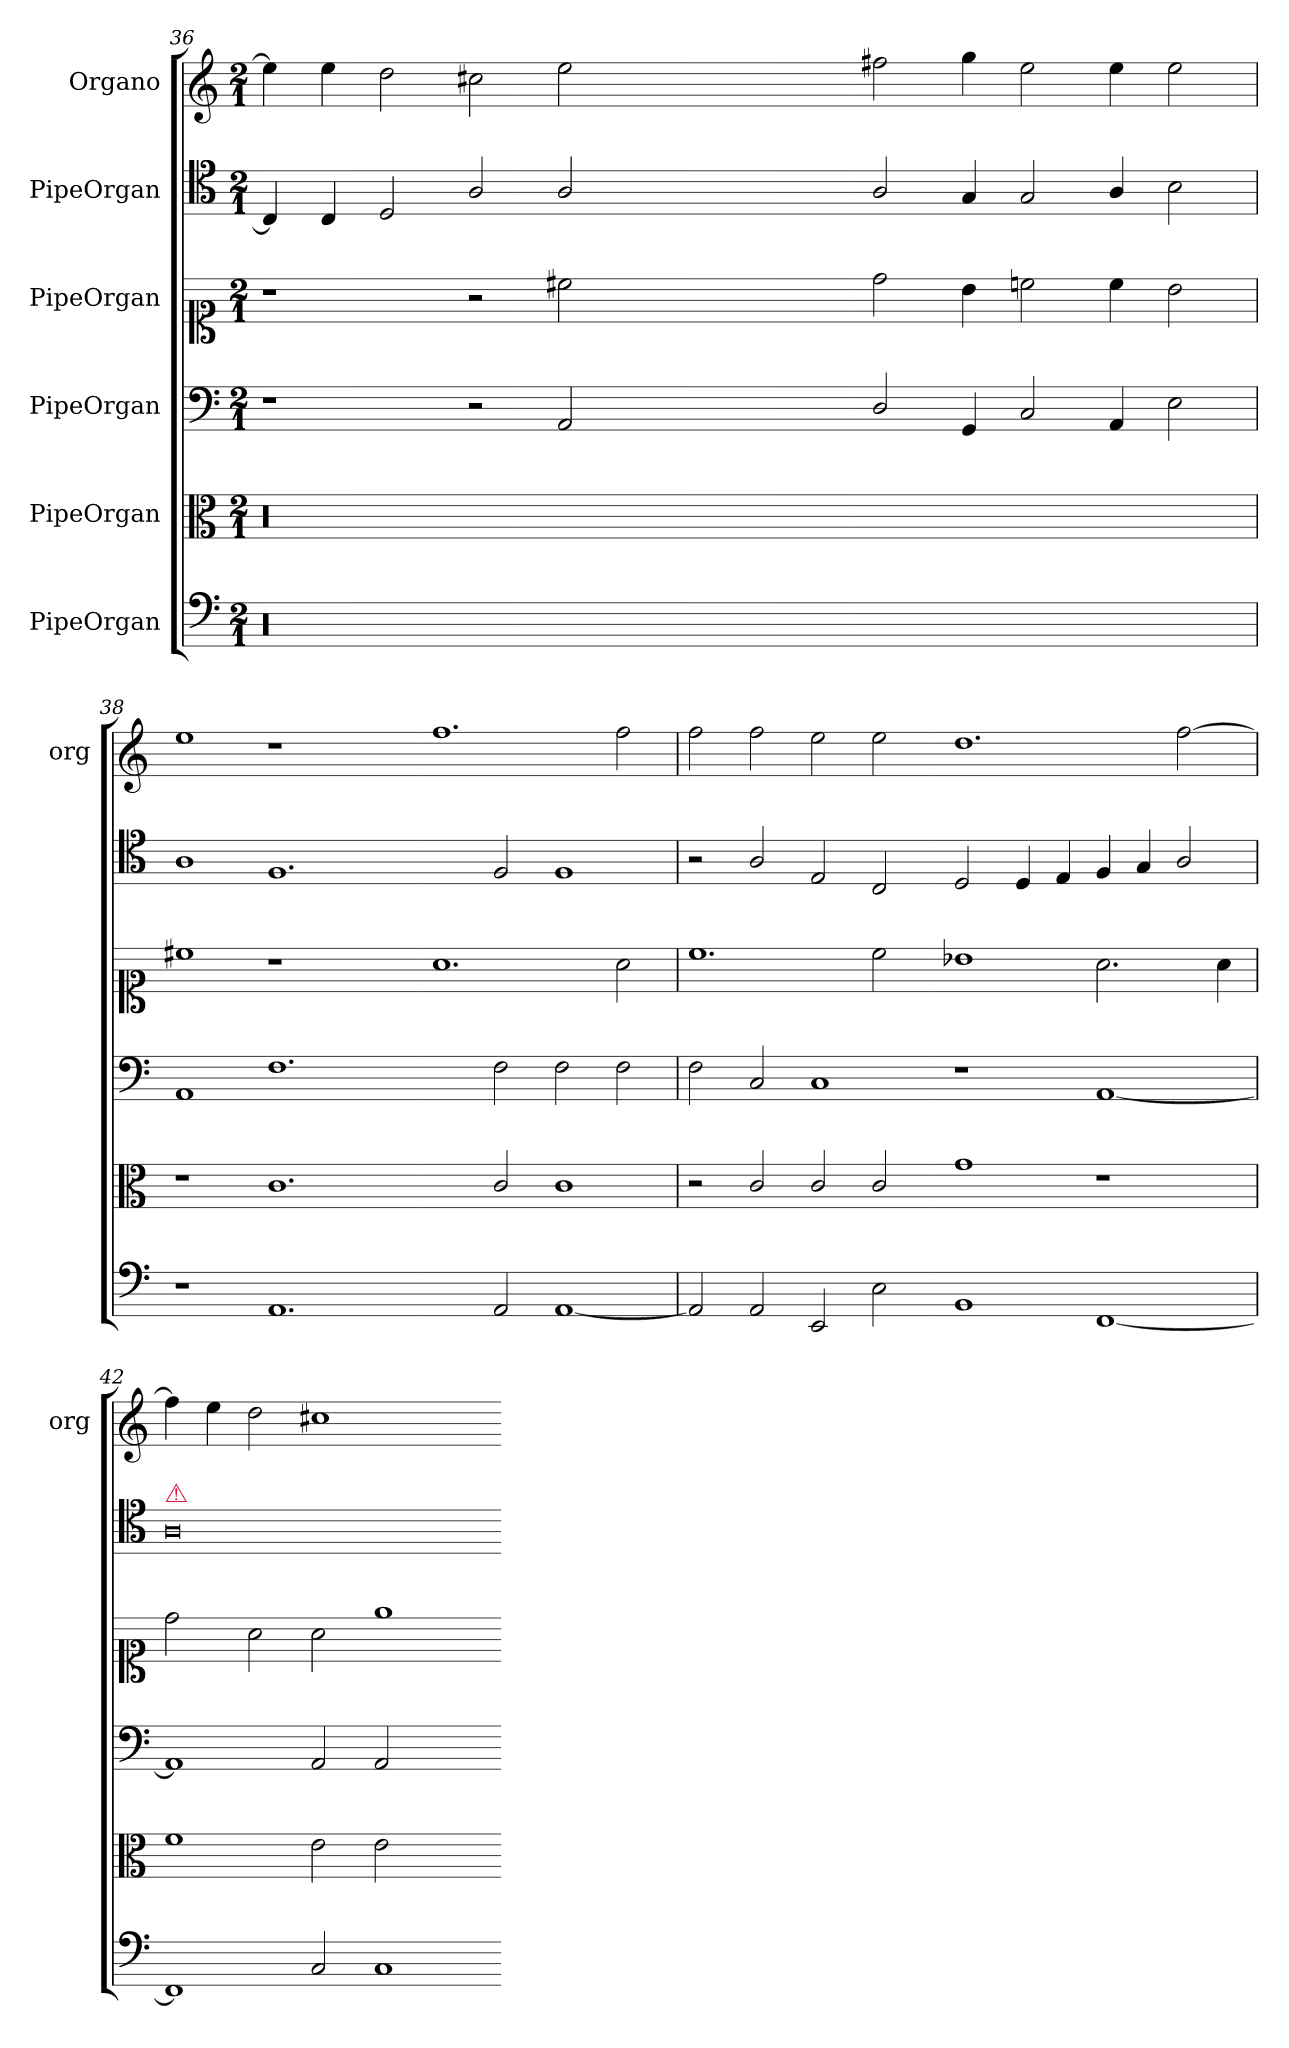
**kern	**kern	**kern	**kern	**kern	**kern
*part6	*part5	*part4	*part3	*part2	*part1
*staff6	*staff5	*staff4	*staff3	*staff2	*staff1
*I"PipeOrgan	*I"PipeOrgan	*I"PipeOrgan	*I"PipeOrgan	*I"PipeOrgan	*I"Organo
*	*	*	*	*	*I'org
*clefF5	*clefC3	*clefF4	*clefC1	*clefC4	*clefG2
*k[]	*k[]	*k[]	*k[]	*k[]	*k[]
*M2/1	*M2/1	*M2/1	*M2/1	*M2/1	*M2/1
=36	=36	=36	=36	=36	=36
00r	00r	1r	1r	4C/]	4ee\]
.	.	.	.	4C/	4ee\
.	.	.	.	2D/	2dd\
.	.	2r	2r	2A/	2cc#X\
.	.	2AA/	2cc#X\	2A/	2ee\
.	.	0ryy	0ryy	0ryy	0ryy
=37-	=37-	=37-	=37-	=37-	=37-
0ryy	0ryy	2D/	2dd\	2A/	2ff#X\
.	.	4GG/	4b\	4G/	4gg\
.	.	2C/	2ccn\	2G/	2ee\
.	.	4AA/	4cc\	4A/	4ee\
.	.	2E\	2b\	2B\	2ee\
=38	=38	=38	=38	=38	=38
1r	1r	1AA	1cc#X	1A	1ee
1.FF	1.c	1.F	1r	1.F	1r
.	.	.	2ryy	.	2ryy
=39-	=39-	=39-	=39-	=39-	=39-
2ryy	2ryy	2ryy	1.a	2ryy	1.ff
2FF/	2c/	2F\	.	2F/	.
[1FF	1c	2F\	.	1F	.
.	.	2F\	2a\	.	2ff\
=40	=40	=40	=40	=40	=40
2FF/]	2r	2F\	1.cc	2r	2ff\
2FF/	2c/	2C/	.	2A/	2ff\
2CC/	2c/	1C	.	2E/	2ee\
2C\	2c/	.	2cc\	2C/	2ee\
=41-	=41-	=41-	=41-	=41-	=41-
1GG	1g	1r	1b-X	2D/	1.dd
.	.	.	.	4D/	.
.	.	.	.	4E/	.
[1DD	1r	[1AA	2.a\	4F/	.
.	.	.	.	4G/	.
.	.	.	.	2A/	[2ff\
.	.	.	4a\	.	.
=42	=42	=42	=42	=42	=42
!	!	!	!	!LO:TX:a:color=crimson:t=⚠	!
1DD]	1f	1AA]	2dd\	0A	4ff!\]
.	.	.	.	.	4ee\
.	.	.	2a\	.	2dd\
2AA/	2e\	2AA/	2a\	.	1cc#X
1AA/	2e\	2AA/	1ee\	.	.
.	2ryy	2ryy	.	2ryy	2ryy
=-	=-	=-	=-	=-	=-
*-	*-	*-	*-	*-	*-
